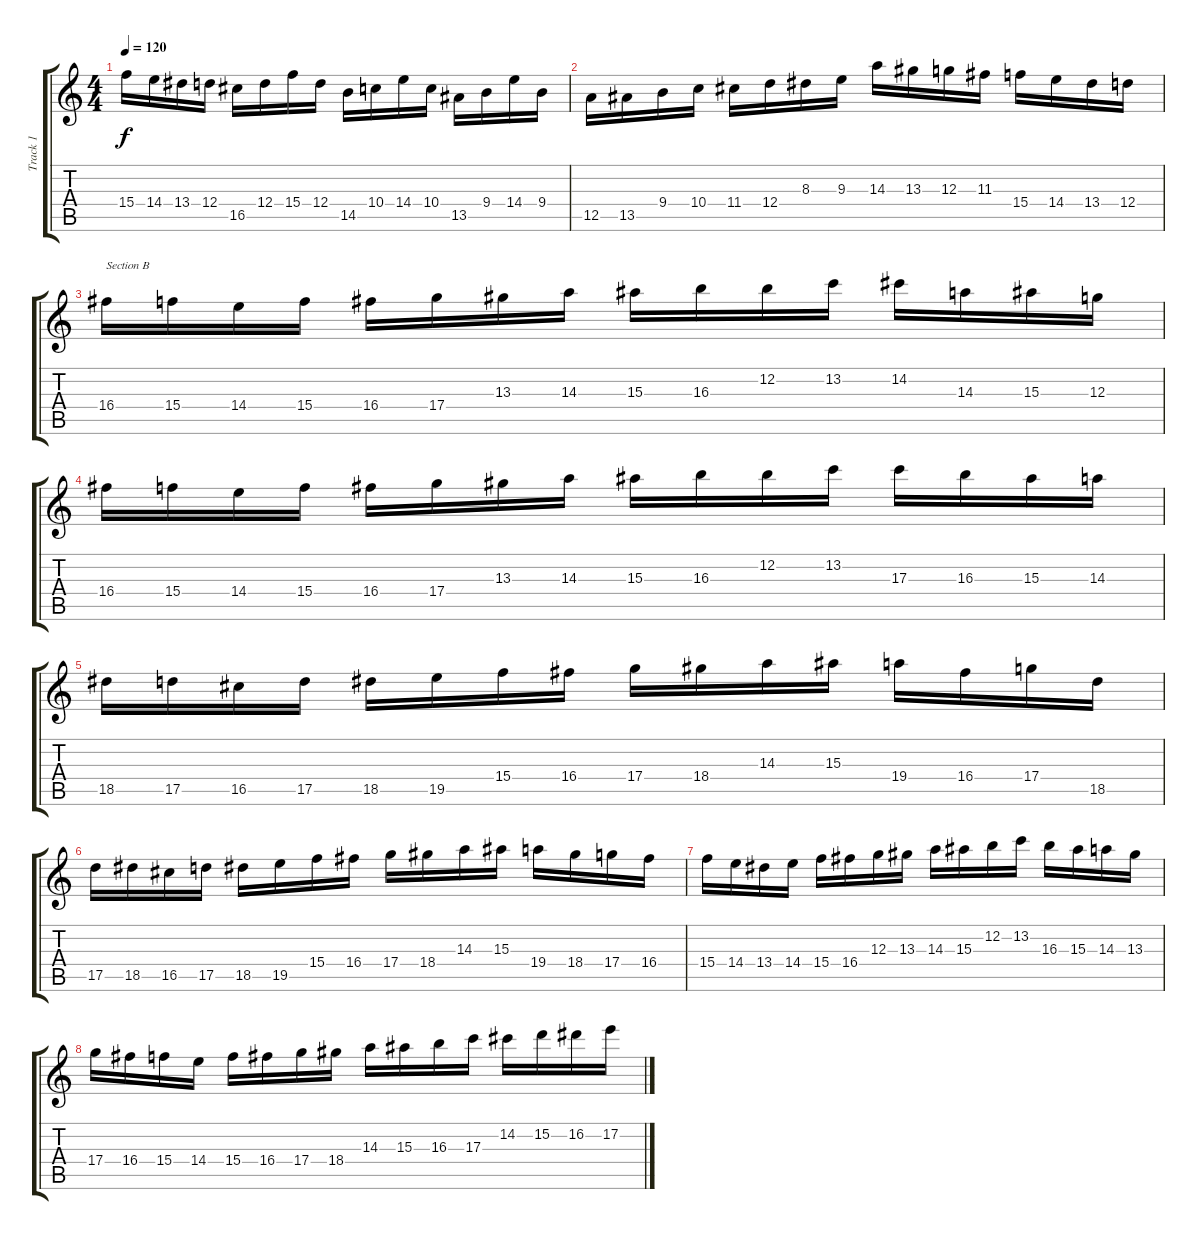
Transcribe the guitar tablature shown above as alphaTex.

\track ("Track 1" "Track 1") {instrument overdrivenguitar}
\staff {score tabs}
\tuning (E4 B3 G3 D3 A2 E2) {hide}
\ts (4 4)
\tempo 120
\clef g2
\ks c
15.4.16{dy f} 14.4.16 13.4.16 12.4.16 16.5.16 12.4.16 15.4.16 12.4.16 14.5.16 10.4.16 14.4.16 10.4.16 13.5.16 9.4.16 14.4.16 9.4.16 |
12.5.16 13.5.16 9.4.16 10.4.16 11.4.16 12.4.16 8.3.16 9.3.16 14.3.16 13.3.16 12.3.16 11.3.16 15.4.16 14.4.16 13.4.16 12.4.16 |
16.4.16{txt "Section B"} 15.4.16 14.4.16 15.4.16 16.4.16 17.4.16 13.3.16 14.3.16 15.3.16 16.3.16 12.2.16 13.2.16 14.2.16 14.3.16 15.3.16 12.3.16 |
16.4.16 15.4.16 14.4.16 15.4.16 16.4.16 17.4.16 13.3.16 14.3.16 15.3.16 16.3.16 12.2.16 13.2.16 17.3.16 16.3.16 15.3.16 14.3.16 |
18.5.16 17.5.16 16.5.16 17.5.16 18.5.16 19.5.16 15.4.16 16.4.16 17.4.16 18.4.16 14.3.16 15.3.16 19.4.16 16.4.16 17.4.16 18.5.16 |
17.5.16 18.5.16 16.5.16 17.5.16 18.5.16 19.5.16 15.4.16 16.4.16 17.4.16 18.4.16 14.3.16 15.3.16 19.4.16 18.4.16 17.4.16 16.4.16 |
15.4.16 14.4.16 13.4.16 14.4.16 15.4.16 16.4.16 12.3.16 13.3.16 14.3.16 15.3.16 12.2.16 13.2.16 16.3.16 15.3.16 14.3.16 13.3.16 |
17.4.16 16.4.16 15.4.16 14.4.16 15.4.16 16.4.16 17.4.16 18.4.16 14.3.16 15.3.16 16.3.16 17.3.16 14.2.16 15.2.16 16.2.16 17.2.16
